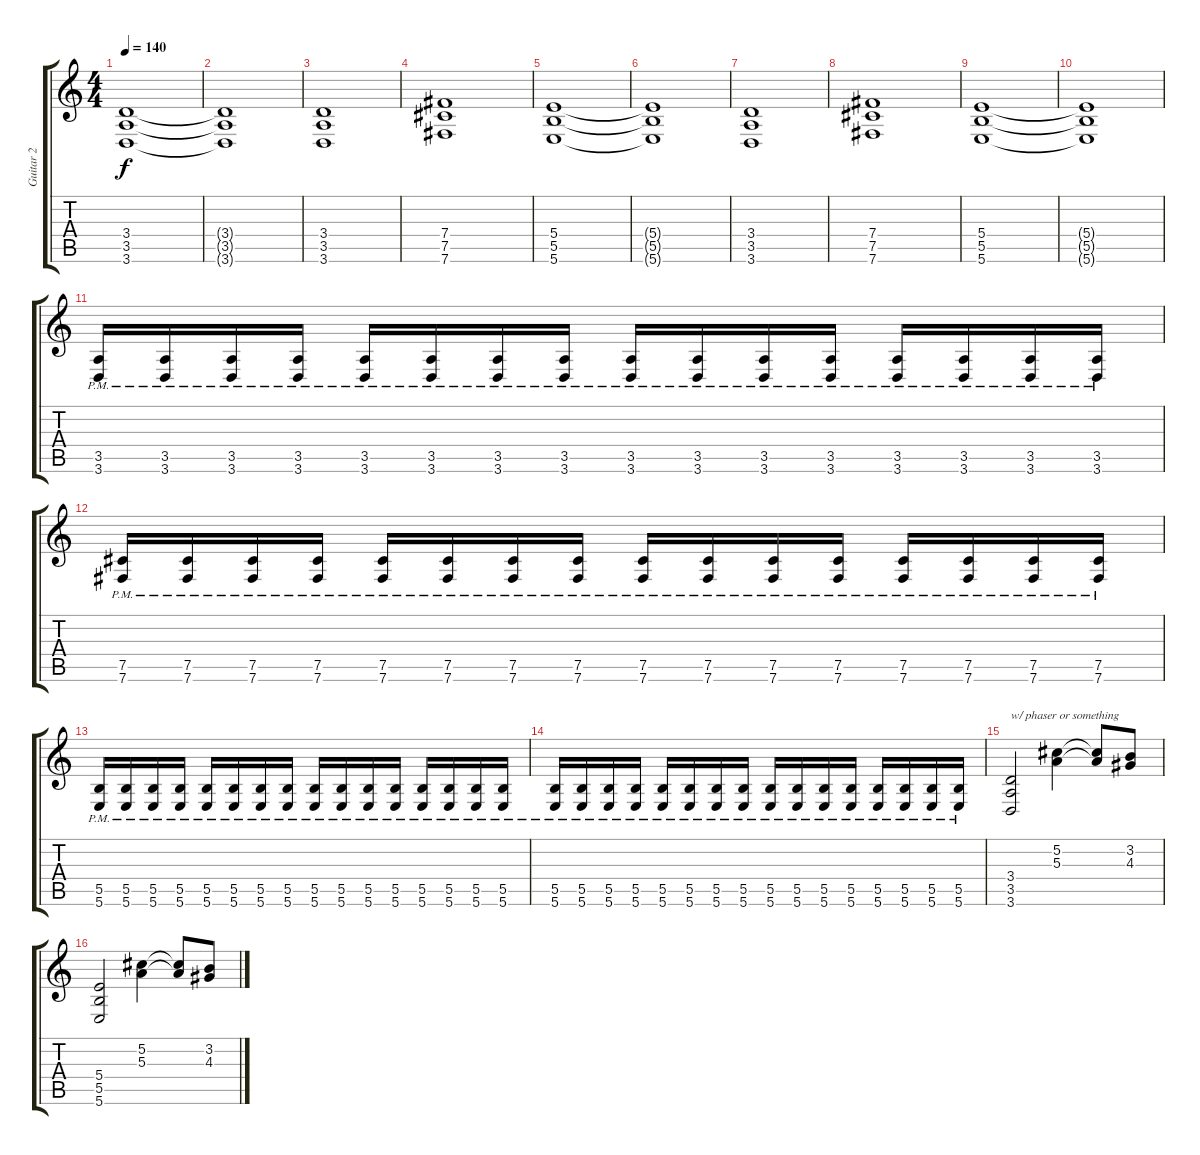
\track ("Guitar 2" "Guitar 2") {instrument distortionguitar}
\staff {score tabs}
\tuning (Db4 Ab3 E3 B2 Gb2 B1) {hide}
\ts (4 4)
\tempo 140
\clef g2
\ks c
(3.4{t} 3.5{t} 3.6{t}).1{dy f} |
(3.4{t} 3.5{t} 3.6{t}).1 |
(3.4 3.5 3.6).1 |
(7.4 7.5 7.6).1 |
(5.4 5.5 5.6).1 |
(5.4{t} 5.5{t} 5.6{t}).1 |
(3.4 3.5 3.6).1 |
(7.4 7.5 7.6).1 |
(5.4 5.5 5.6).1 |
(5.4{t} 5.5{t} 5.6{t}).1 |
(3.5{pm} 3.6{pm}).16 (3.5{pm} 3.6{pm}).16 (3.5{pm} 3.6{pm}).16 (3.5{pm} 3.6{pm}).16 (3.5{pm} 3.6{pm}).16 (3.5{pm} 3.6{pm}).16 (3.5{pm} 3.6{pm}).16 (3.5{pm} 3.6{pm}).16 (3.5{pm} 3.6{pm}).16 (3.5{pm} 3.6{pm}).16 (3.5{pm} 3.6{pm}).16 (3.5{pm} 3.6{pm}).16 (3.5{pm} 3.6{pm}).16 (3.5{pm} 3.6{pm}).16 (3.5{pm} 3.6{pm}).16 (3.5{pm} 3.6{pm}).16 |
(7.5{pm} 7.6{pm}).16 (7.5{pm} 7.6{pm}).16 (7.5{pm} 7.6{pm}).16 (7.5{pm} 7.6{pm}).16 (7.5{pm} 7.6{pm}).16 (7.5{pm} 7.6{pm}).16 (7.5{pm} 7.6{pm}).16 (7.5{pm} 7.6{pm}).16 (7.5{pm} 7.6{pm}).16 (7.5{pm} 7.6{pm}).16 (7.5{pm} 7.6{pm}).16 (7.5{pm} 7.6{pm}).16 (7.5{pm} 7.6{pm}).16 (7.5{pm} 7.6{pm}).16 (7.5{pm} 7.6{pm}).16 (7.5{pm} 7.6{pm}).16 |
(5.5{pm} 5.6{pm}).16 (5.5{pm} 5.6{pm}).16 (5.5{pm} 5.6{pm}).16 (5.5{pm} 5.6{pm}).16 (5.5{pm} 5.6{pm}).16 (5.5{pm} 5.6{pm}).16 (5.5{pm} 5.6{pm}).16 (5.5{pm} 5.6{pm}).16 (5.5{pm} 5.6{pm}).16 (5.5{pm} 5.6{pm}).16 (5.5{pm} 5.6{pm}).16 (5.5{pm} 5.6{pm}).16 (5.5{pm} 5.6{pm}).16 (5.5{pm} 5.6{pm}).16 (5.5{pm} 5.6{pm}).16 (5.5{pm} 5.6{pm}).16 |
(5.5{pm} 5.6{pm}).16 (5.5{pm} 5.6{pm}).16 (5.5{pm} 5.6{pm}).16 (5.5{pm} 5.6{pm}).16 (5.5{pm} 5.6{pm}).16 (5.5{pm} 5.6{pm}).16 (5.5{pm} 5.6{pm}).16 (5.5{pm} 5.6{pm}).16 (5.5{pm} 5.6{pm}).16 (5.5{pm} 5.6{pm}).16 (5.5{pm} 5.6{pm}).16 (5.5{pm} 5.6{pm}).16 (5.5{pm} 5.6{pm}).16 (5.5{pm} 5.6{pm}).16 (5.5{pm} 5.6{pm}).16 (5.5{pm} 5.6{pm}).16 |
(3.4 3.5 3.6).2{txt "w/ phaser or something" volume 8} (5.2 5.3).4 (5.2{t} 5.3{t}).8 (3.2 4.3).8 |
(5.4 5.5 5.6).2 (5.2 5.3).4 (5.2{t} 5.3{t}).8 (3.2 4.3).8
